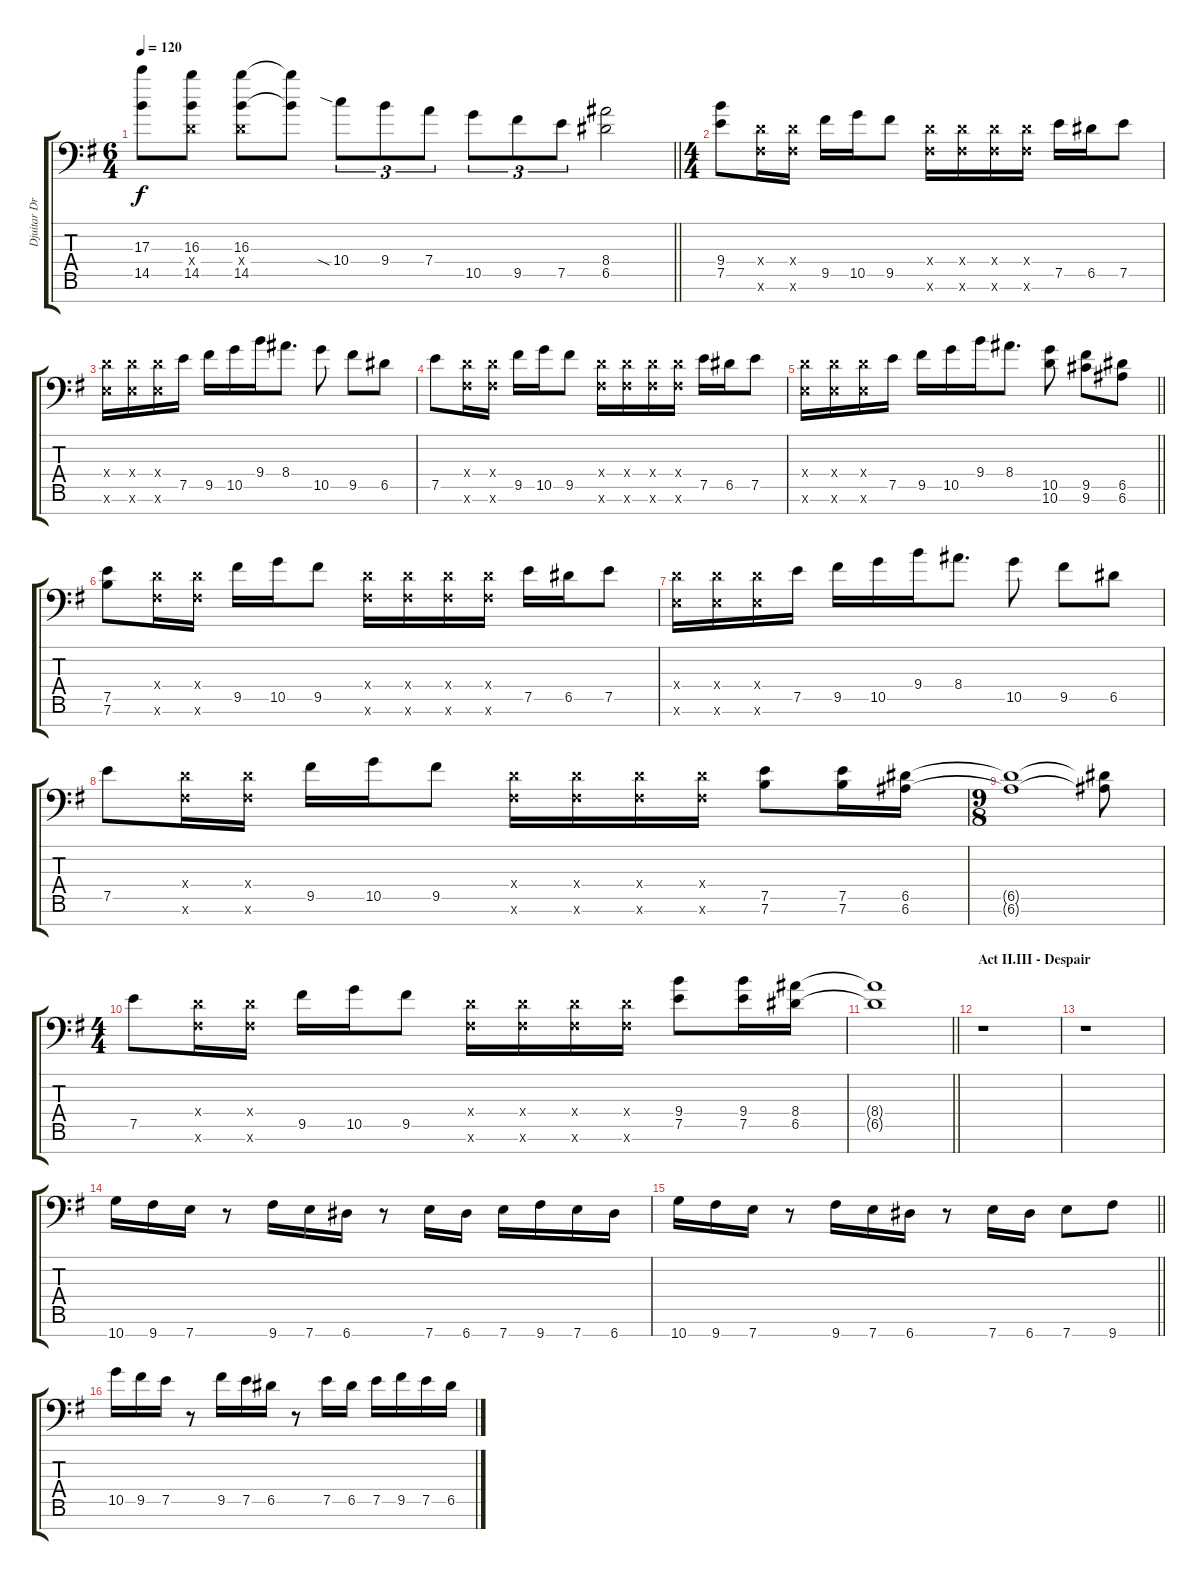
\track ("Djuitar Dropped A" "Djuitar Dr") {instrument distortionguitar}
\staff {score tabs}
\tuning (E4 B3 G3 D3 A2 E2 A1) {hide}
\ts (6 4)
\tempo 120
\clef f4
\barLineRight lightlight
\ks eminor
(17.3{t} 14.5{t}).8{dy f} (16.3 0.4{x} 14.5).8 (16.3 0.4{x} 14.5).8 (16.3{t} 14.5{t}).8 10.4{sia}.8{tu (3 2)} 9.4.8{tu (3 2)} 7.4.8{tu (3 2)} 10.5.8{tu (3 2)} 9.5.8{tu (3 2)} 7.5.8{tu (3 2)} (8.4 6.5).2 |
\ts (4 4)
\section ("" "")
(9.4 7.5).8 (0.4{x} 2.6{x}).16 (0.4{x} 2.6{x}).16 9.5.16 10.5.16 9.5.8 (0.4{x} 2.6{x}).16 (0.4{x} 2.6{x}).16 (0.4{x} 2.6{x}).16 (0.4{x} 2.6{x}).16 7.5.16 6.5.16 7.5.8 |
(0.4{x} 0.6{x}).16 (0.4{x} 0.6{x}).16 (0.4{x} 0.6{x}).16 7.5.16 9.5.16 10.5.16 9.4.16 8.4.8{d} 10.5.8 9.5.8 6.5.8 |
7.5.8 (0.4{x} 2.6{x}).16 (0.4{x} 2.6{x}).16 9.5.16 10.5.16 9.5.8 (0.4{x} 2.6{x}).16 (0.4{x} 2.6{x}).16 (0.4{x} 2.6{x}).16 (0.4{x} 2.6{x}).16 7.5.16 6.5.16 7.5.8 |
\barLineRight lightlight
(0.4{x} 0.6{x}).16 (0.4{x} 0.6{x}).16 (0.4{x} 0.6{x}).16 7.5.16 9.5.16 10.5.16 9.4.16 8.4.8{d} (10.5 10.6).8 (9.5 9.6).8 (6.5 6.6).8 |
(7.5 7.6).8 (0.4{x} 2.6{x}).16 (0.4{x} 2.6{x}).16 9.5.16 10.5.16 9.5.8 (0.4{x} 2.6{x}).16 (0.4{x} 2.6{x}).16 (0.4{x} 2.6{x}).16 (0.4{x} 2.6{x}).16 7.5.16 6.5.16 7.5.8 |
(0.4{x} 0.6{x}).16 (0.4{x} 0.6{x}).16 (0.4{x} 0.6{x}).16 7.5.16 9.5.16 10.5.16 9.4.16 8.4.8{d} 10.5.8 9.5.8 6.5.8 |
7.5.8 (0.4{x} 2.6{x}).16 (0.4{x} 2.6{x}).16 9.5.16 10.5.16 9.5.8 (0.4{x} 2.6{x}).16 (0.4{x} 2.6{x}).16 (0.4{x} 2.6{x}).16 (0.4{x} 2.6{x}).16 (7.5 7.6).8 (7.5 7.6).16 (6.5 6.6).16 |
\ts (9 8)
(6.5{t} 6.6{t}).1 (6.5{t} 6.6{t}).8 |
\ts (4 4)
7.5.8 (0.4{x} 2.6{x}).16 (0.4{x} 2.6{x}).16 9.5.16 10.5.16 9.5.8 (0.4{x} 2.6{x}).16 (0.4{x} 2.6{x}).16 (0.4{x} 2.6{x}).16 (0.4{x} 2.6{x}).16 (9.4 7.5).8 (9.4 7.5).16 (8.4 6.5).16 |
\barLineRight lightlight
(8.4{t} 6.5{t}).1 |
\section ("" "Act II.III - Despair")
r.1 |
r.1 |
10.7.16 9.7.16 7.7.16 r.8 9.7.16 7.7.16 6.7.16 r.8 7.7.16 6.7.16 7.7.16 9.7.16 7.7.16 6.7.16 |
\barLineRight lightlight
10.7.16 9.7.16 7.7.16 r.8 9.7.16 7.7.16 6.7.16 r.8 7.7.16 6.7.16 7.7.8 9.7.8 |
10.5.16 9.5.16 7.5.16 r.8 9.5.16 7.5.16 6.5.16 r.8 7.5.16 6.5.16 7.5.16 9.5.16 7.5.16 6.5.16
